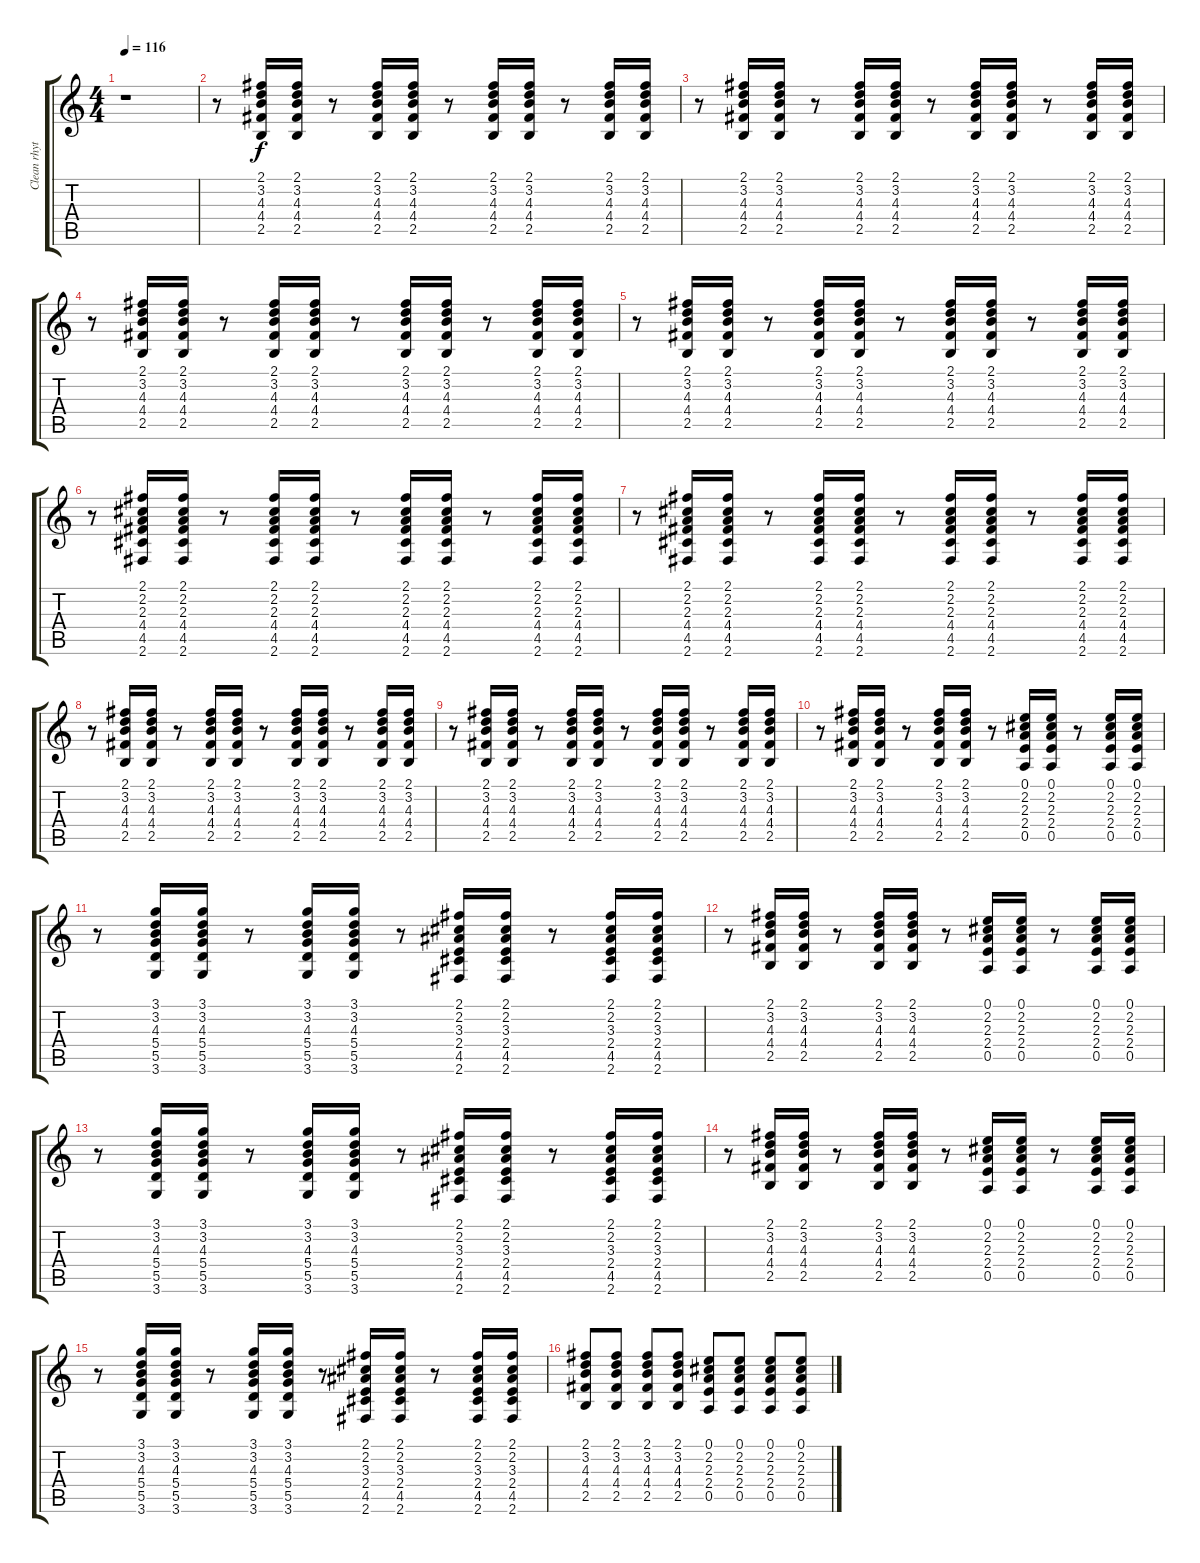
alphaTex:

\track ("Clean rhythm" "Clean rhyt") {instrument electricguitarclean}
\staff {score tabs}
\tuning (E4 B3 G3 D3 A2 E2) {hide}
\ts (4 4)
\tempo 116
\clef g2
\ks c
r.1{dy f instrument electricguitarclean} |
r.8 (2.1 3.2 4.3 4.4 2.5).16 (2.1 3.2 4.3 4.4 2.5).16 r.8 (2.1 3.2 4.3 4.4 2.5).16 (2.1 3.2 4.3 4.4 2.5).16 r.8 (2.1 3.2 4.3 4.4 2.5).16 (2.1 3.2 4.3 4.4 2.5).16 r.8 (2.1 3.2 4.3 4.4 2.5).16 (2.1 3.2 4.3 4.4 2.5).16 |
r.8 (2.1 3.2 4.3 4.4 2.5).16 (2.1 3.2 4.3 4.4 2.5).16 r.8 (2.1 3.2 4.3 4.4 2.5).16 (2.1 3.2 4.3 4.4 2.5).16 r.8 (2.1 3.2 4.3 4.4 2.5).16 (2.1 3.2 4.3 4.4 2.5).16 r.8 (2.1 3.2 4.3 4.4 2.5).16 (2.1 3.2 4.3 4.4 2.5).16 |
r.8 (2.1 3.2 4.3 4.4 2.5).16 (2.1 3.2 4.3 4.4 2.5).16 r.8 (2.1 3.2 4.3 4.4 2.5).16 (2.1 3.2 4.3 4.4 2.5).16 r.8 (2.1 3.2 4.3 4.4 2.5).16 (2.1 3.2 4.3 4.4 2.5).16 r.8 (2.1 3.2 4.3 4.4 2.5).16 (2.1 3.2 4.3 4.4 2.5).16 |
r.8 (2.1 3.2 4.3 4.4 2.5).16 (2.1 3.2 4.3 4.4 2.5).16 r.8 (2.1 3.2 4.3 4.4 2.5).16 (2.1 3.2 4.3 4.4 2.5).16 r.8 (2.1 3.2 4.3 4.4 2.5).16 (2.1 3.2 4.3 4.4 2.5).16 r.8 (2.1 3.2 4.3 4.4 2.5).16 (2.1 3.2 4.3 4.4 2.5).16 |
r.8 (2.1 2.2 2.3 4.4 4.5 2.6).16 (2.1 2.2 2.3 4.4 4.5 2.6).16 r.8 (2.1 2.2 2.3 4.4 4.5 2.6).16 (2.1 2.2 2.3 4.4 4.5 2.6).16 r.8 (2.1 2.2 2.3 4.4 4.5 2.6).16 (2.1 2.2 2.3 4.4 4.5 2.6).16 r.8 (2.1 2.2 2.3 4.4 4.5 2.6).16 (2.1 2.2 2.3 4.4 4.5 2.6).16 |
r.8 (2.1 2.2 2.3 4.4 4.5 2.6).16 (2.1 2.2 2.3 4.4 4.5 2.6).16 r.8 (2.1 2.2 2.3 4.4 4.5 2.6).16 (2.1 2.2 2.3 4.4 4.5 2.6).16 r.8 (2.1 2.2 2.3 4.4 4.5 2.6).16 (2.1 2.2 2.3 4.4 4.5 2.6).16 r.8 (2.1 2.2 2.3 4.4 4.5 2.6).16 (2.1 2.2 2.3 4.4 4.5 2.6).16 |
r.8 (2.1 3.2 4.3 4.4 2.5).16 (2.1 3.2 4.3 4.4 2.5).16 r.8 (2.1 3.2 4.3 4.4 2.5).16 (2.1 3.2 4.3 4.4 2.5).16 r.8 (2.1 3.2 4.3 4.4 2.5).16 (2.1 3.2 4.3 4.4 2.5).16 r.8 (2.1 3.2 4.3 4.4 2.5).16 (2.1 3.2 4.3 4.4 2.5).16 |
r.8 (2.1 3.2 4.3 4.4 2.5).16 (2.1 3.2 4.3 4.4 2.5).16 r.8 (2.1 3.2 4.3 4.4 2.5).16 (2.1 3.2 4.3 4.4 2.5).16 r.8 (2.1 3.2 4.3 4.4 2.5).16 (2.1 3.2 4.3 4.4 2.5).16 r.8 (2.1 3.2 4.3 4.4 2.5).16 (2.1 3.2 4.3 4.4 2.5).16 |
r.8 (2.1 3.2 4.3 4.4 2.5).16 (2.1 3.2 4.3 4.4 2.5).16 r.8 (2.1 3.2 4.3 4.4 2.5).16 (2.1 3.2 4.3 4.4 2.5).16 r.8 (0.1 2.2 2.3 2.4 0.5).16 (0.1 2.2 2.3 2.4 0.5).16 r.8 (0.1 2.2 2.3 2.4 0.5).16 (0.1 2.2 2.3 2.4 0.5).16 |
r.8 (3.1 3.2 4.3 5.4 5.5 3.6).16 (3.1 3.2 4.3 5.4 5.5 3.6).16 r.8 (3.1 3.2 4.3 5.4 5.5 3.6).16 (3.1 3.2 4.3 5.4 5.5 3.6).16 r.8 (2.1 2.2 3.3 2.4 4.5 2.6).16 (2.1 2.2 3.3 2.4 4.5 2.6).16 r.8 (2.1 2.2 3.3 2.4 4.5 2.6).16 (2.1 2.2 3.3 2.4 4.5 2.6).16 |
r.8 (2.1 3.2 4.3 4.4 2.5).16 (2.1 3.2 4.3 4.4 2.5).16 r.8 (2.1 3.2 4.3 4.4 2.5).16 (2.1 3.2 4.3 4.4 2.5).16 r.8 (0.1 2.2 2.3 2.4 0.5).16 (0.1 2.2 2.3 2.4 0.5).16 r.8 (0.1 2.2 2.3 2.4 0.5).16 (0.1 2.2 2.3 2.4 0.5).16 |
r.8 (3.1 3.2 4.3 5.4 5.5 3.6).16 (3.1 3.2 4.3 5.4 5.5 3.6).16 r.8 (3.1 3.2 4.3 5.4 5.5 3.6).16 (3.1 3.2 4.3 5.4 5.5 3.6).16 r.8 (2.1 2.2 3.3 2.4 4.5 2.6).16 (2.1 2.2 3.3 2.4 4.5 2.6).16 r.8 (2.1 2.2 3.3 2.4 4.5 2.6).16 (2.1 2.2 3.3 2.4 4.5 2.6).16 |
r.8 (2.1 3.2 4.3 4.4 2.5).16 (2.1 3.2 4.3 4.4 2.5).16 r.8 (2.1 3.2 4.3 4.4 2.5).16 (2.1 3.2 4.3 4.4 2.5).16 r.8 (0.1 2.2 2.3 2.4 0.5).16 (0.1 2.2 2.3 2.4 0.5).16 r.8 (0.1 2.2 2.3 2.4 0.5).16 (0.1 2.2 2.3 2.4 0.5).16 |
r.8 (3.1 3.2 4.3 5.4 5.5 3.6).16 (3.1 3.2 4.3 5.4 5.5 3.6).16 r.8 (3.1 3.2 4.3 5.4 5.5 3.6).16 (3.1 3.2 4.3 5.4 5.5 3.6).16 r.8 (2.1 2.2 3.3 2.4 4.5 2.6).16 (2.1 2.2 3.3 2.4 4.5 2.6).16 r.8 (2.1 2.2 3.3 2.4 4.5 2.6).16 (2.1 2.2 3.3 2.4 4.5 2.6).16 |
(2.1 3.2 4.3 4.4 2.5).8 (2.1 3.2 4.3 4.4 2.5).8 (2.1 3.2 4.3 4.4 2.5).8 (2.1 3.2 4.3 4.4 2.5).8 (0.1 2.2 2.3 2.4 0.5).8 (0.1 2.2 2.3 2.4 0.5).8 (0.1 2.2 2.3 2.4 0.5).8 (0.1 2.2 2.3 2.4 0.5).8
